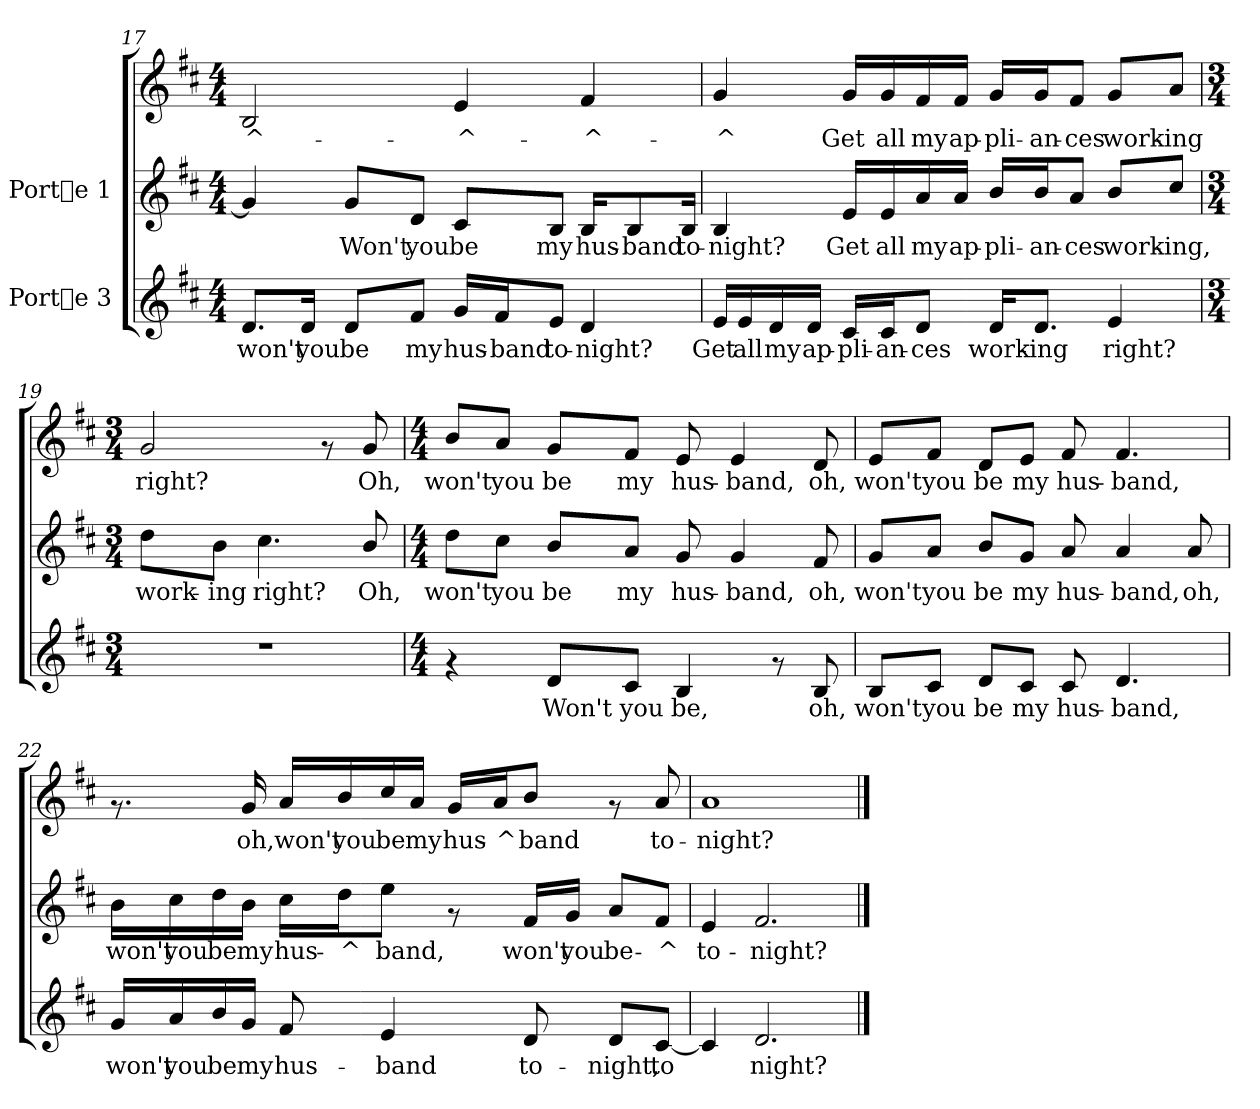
**kern	**text	**kern	**text	**kern	**text
*part2	*part2	*part1	*part1	*part1	*part1
*staff3	*staff3	*staff2	*staff2	*staff1	*staff1
*I"Porte 3	*	*I"Porte 1	*	*	*
!!LO:LB:g=z
*clefG2	*	*clefG2	*	*clefG2	*
*ITrd1c2	*	*ITrd1c2	*	*ITrd1c2	*
*k[]	*	*k[]	*	*k[]	*
*C:	*	*C:	*	*C:	*
*M4/4	*	*M4/4	*	*M4/4	*
=17	=17	=17	=17	=17	=17
!	!LO:LY:b:cj	!	!LO:LY:b:cj	!	!LO:LY:b:cj
8.c/L	won't	4f/]	-	2A/	^-
!	!LO:LY:b:cj	!	!	!	!
16c/J	you	.	.	.	.
!	!LO:LY:b:cj	!	!LO:LY:b:cj	!	!
8c/L	be	8f/L	Won't	.	.
!	!LO:LY:b:cj	!	!LO:LY:b:cj	!	!
8e/J	my	8c/J	you	.	.
!	!LO:LY:b:cj	!	!LO:LY:b:cj	!	!LO:LY:b:cj
16f/L	hus-	8B/L	be	4d/	-^-
!	!LO:LY:b:cj	!	!	!	!
16e/	-band	.	.	.	.
!	!LO:LY:b:cj	!	!LO:LY:b:cj	!	!
8d/J	to-	8A/J	my	.	.
!	!LO:LY:b:cj	!	!LO:LY:b:cj	!	!LO:LY:b:cj
4c/	-night?	16A/L	hus-	4e/	-^-
!	!	!	!LO:LY:b:cj	!	!
.	.	8A/	-band	.	.
!	!	!	!LO:LY:b:cj	!	!
.	.	16A/J	to-	.	.
=18	=18	=18	=18	=18	=18
!	!LO:LY:b:cj	!	!LO:LY:b:cj	!	!LO:LY:b:cj
16d/L	Get	4A/	night?	4f/	-^
!	!LO:LY:b:cj	!	!	!	!
16d/	all	.	.	.	.
!	!LO:LY:b:cj	!	!	!	!
16c/	my	.	.	.	.
!	!LO:LY:b:cj	!	!	!	!
16c/J	ap-	.	.	.	.
!	!LO:LY:b:cj	!	!LO:LY:b:cj	!	!LO:LY:b:cj
16B/L	-pli-	16d/L	Get	16f/L	Get
!	!LO:LY:b:cj	!	!LO:LY:b:cj	!	!LO:LY:b:cj
16B/	-an-	16d/	all	16f/	all
!	!LO:LY:b:cj	!	!LO:LY:b:cj	!	!LO:LY:b:cj
8c/J	-ces	16g/	my	16e/	my
!	!	!	!LO:LY:b:cj	!	!LO:LY:b:cj
.	.	16g/J	ap-	16e/J	ap-
!	!LO:LY:b:cj	!	!LO:LY:b:cj	!	!LO:LY:b:cj
16c/L	work-	16a/L	-pli-	16f/L	-pli-
!	!LO:LY:b:cj	!	!LO:LY:b:cj	!	!LO:LY:b:cj
8.c/J	-ing	16a/	-an-	16f/	-an-
!	!	!	!LO:LY:b:cj	!	!LO:LY:b:cj
.	.	8g/J	-ces	8e/J	-ces
!	!LO:LY:b:cj	!	!LO:LY:b:cj	!	!LO:LY:b:cj
4d/	right?	8a/L	work-	8f/L	work-
!	!	!	!LO:LY:b:cj	!	!LO:LY:b:cj
.	.	8b/J	-ing,	8g/J	-ing
!!LO:LB:g=z
=19	=19	=19	=19	=19	=19
*M3/4	*	*M3/4	*	*M3/4	*
!	!	!	!LO:LY:b:cj	!	!LO:LY:b:cj
2.r	.	8cc\L	work-	2f/	right?
!	!	!	!LO:LY:b:cj	!	!
.	.	8a\J	-ing	.	.
!	!	!	!LO:LY:b:cj	!	!
.	.	4.b\	right?	.	.
.	.	.	.	8rf	.
!	!	!	!LO:LY:b:cj	!	!LO:LY:b:cj
.	.	8a/	Oh,	8f/	Oh,
=20	=20	=20	=20	=20	=20
*M4/4	*	*M4/4	*	*M4/4	*
!	!	!	!LO:LY:b:cj	!	!LO:LY:b:cj
4rf	.	8cc\L	won't	8a/L	won't
!	!	!	!LO:LY:b:cj	!	!LO:LY:b:cj
.	.	8b\J	you	8g/J	you
!	!LO:LY:b:cj	!	!LO:LY:b:cj	!	!LO:LY:b:cj
8c/L	Won't	8a/L	be	8f/L	be
!	!LO:LY:b:cj	!	!LO:LY:b:cj	!	!LO:LY:b:cj
8B/J	you	8g/J	my	8e/J	my
!	!LO:LY:b:cj	!	!LO:LY:b:cj	!	!LO:LY:b:cj
4A/	be,	8f/	hus-	8d/	hus-
!	!	!	!LO:LY:b:cj	!	!LO:LY:b:cj
.	.	4f/	-band,	4d/	-band,
8rf	.	.	.	.	.
!	!LO:LY:b:cj	!	!LO:LY:b:cj	!	!LO:LY:b:cj
8A/	oh,	8e/	oh,	8c/	oh,
=21	=21	=21	=21	=21	=21
!	!LO:LY:b:cj	!	!LO:LY:b:cj	!	!LO:LY:b:cj
8A/L	won't	8f/L	won't	8d/L	won't
!	!LO:LY:b:cj	!	!LO:LY:b:cj	!	!LO:LY:b:cj
8B/J	you	8g/J	you	8e/J	you
!	!LO:LY:b:cj	!	!LO:LY:b:cj	!	!LO:LY:b:cj
8c/L	be	8a/L	be	8c/L	be
!	!LO:LY:b:cj	!	!LO:LY:b:cj	!	!LO:LY:b:cj
8B/J	my	8f/J	my	8d/J	my
!	!LO:LY:b:cj	!	!LO:LY:b:cj	!	!LO:LY:b:cj
8B/	hus-	8g/	hus-	8e/	hus-
!	!LO:LY:b:cj	!	!LO:LY:b:cj	!	!LO:LY:b:cj
4.c/	-band,	4g/	-band,	4.e/	-band,
!	!	!	!LO:LY:b:cj	!	!
.	.	8g/	oh,	.	.
!!LO:LB:g=z
=22	=22	=22	=22	=22	=22
!	!LO:LY:b:cj	!	!LO:LY:b:cj	!	!
16f/L	won't	16a\L	-won't	8.rf	.
!	!LO:LY:b:cj	!	!LO:LY:b:cj	!	!
16g/	you	16b\	you	.	.
!	!LO:LY:b:cj	!	!LO:LY:b:cj	!	!
16a/	be	16cc\	be	.	.
!	!LO:LY:b:cj	!	!LO:LY:b:cj	!	!LO:LY:b:cj
16f/J	my	16a\J	my	16f/	oh,
!	!LO:LY:b:cj	!	!LO:LY:b:cj	!	!LO:LY:b:cj
8e/	hus-	16b\L	hus-	16g/L	won't
!	!	!	!LO:LY:b:cj	!	!LO:LY:b:cj
.	.	16cc\	-^	16a/	you
!	!LO:LY:b:cj	!	!LO:LY:b:cj	!	!LO:LY:b:cj
4d/	-band	8dd\J	band,	16b/	be
!	!	!	!	!	!LO:LY:b:cj
.	.	.	.	16g/J	my
!	!	!	!	!	!LO:LY:b:cj
.	.	8rf	.	16f/L	hus-
!	!	!	!	!	!LO:LY:b:cj
.	.	.	.	16g/	-^
!	!LO:LY:b:cj	!	!LO:LY:b:cj	!	!LO:LY:b:cj
8c/	to-	16e/L	won't	8a/J	band
!	!	!	!LO:LY:b:cj	!	!
.	.	16f/J	you	.	.
!	!LO:LY:b:cj	!	!LO:LY:b:cj	!	!
8c/L	-night,	8g/L	be-	8rf	.
!	!LO:LY:b:cj	!	!LO:LY:b:cj	!	!LO:LY:b:cj
[<8B/J	to-	8e/J	-^	8g/	to-
=23	=23	=23	=23	=23	=23
!	!LO:LY:b:cj	!	!LO:LY:b:cj	!	!LO:LY:b:cj
4B/]	-	4d/	to-	1g	night?
!	!LO:LY:b:cj	!	!LO:LY:b:cj	!	!
2.c/	night?	2.e/	-night?	.	.
==	==	==	==	==	==
*-	*-	*-	*-	*-	*-
